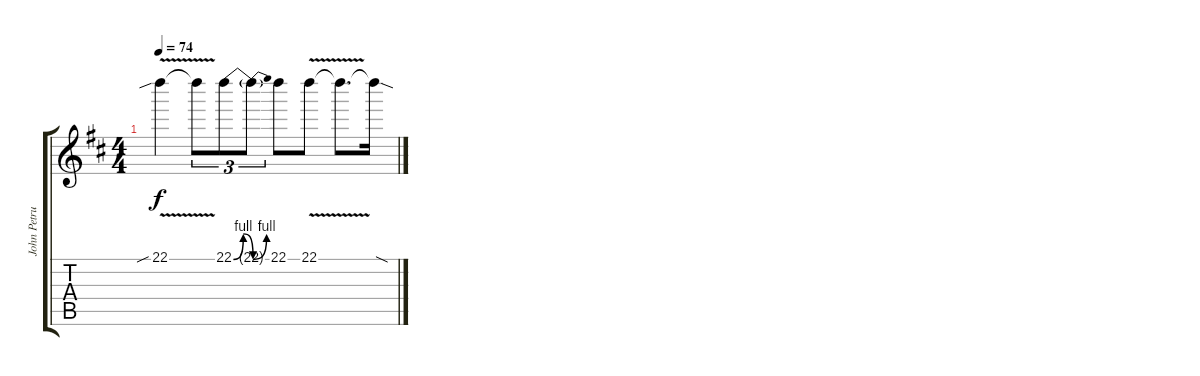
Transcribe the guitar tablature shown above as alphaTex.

\track ("John Petrucci" "John Petru") {instrument distortionguitar}
\staff {score tabs}
\tuning (E4 B3 G3 D3 A2 E2) {hide}
\ts (4 4)
\tempo 74
\clef g2
\ks bminor
22.1{v sib}.4{dy f} 22.1{t}.8{tu (3 2)} 22.1{be (bendrelease 0 0 15 4 39 4 60 0)}.8{tu (3 2)} 22.1{be (bend 0 0 60 4) t}.8{tu (3 2)} 22.1.8 22.1{v}.8 22.1{t}.8{d} 22.1{sod t}.16
